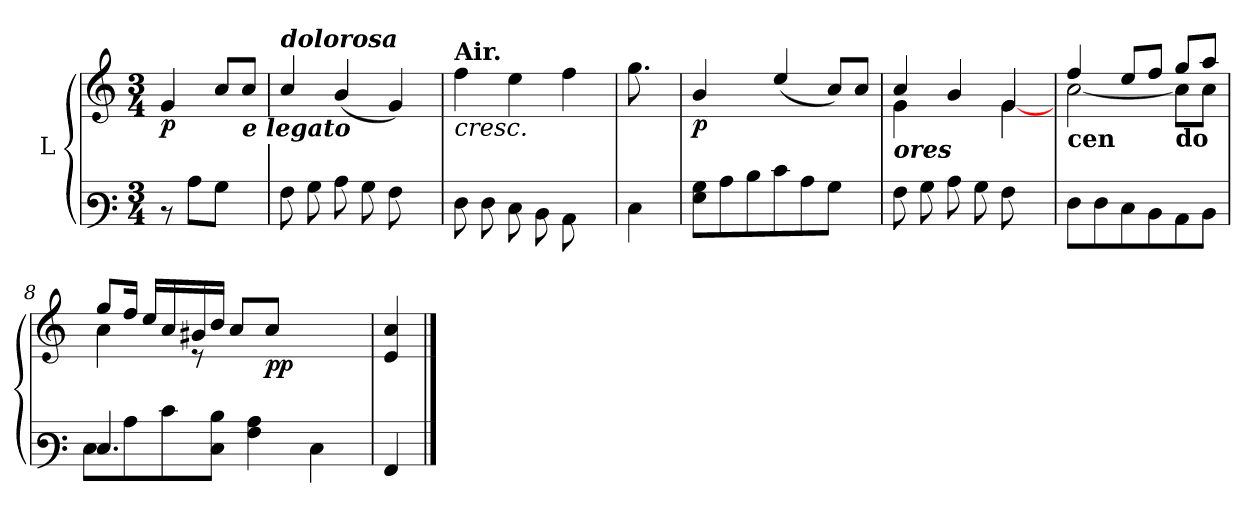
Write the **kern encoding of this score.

**kern	**kern	**dynam
*part1	*part1	*part1
*staff2	*staff1	*staff1/2
*I"L	*	*
*clefF3	*clefG3	*
*M3/4	*M3/4	*
=1	=1	=1
!	!	!LO:DY:b
8rD	4e/	p
8c\L	.	.
8B\J	8a/L	.
!	!LO:TX:b:Bi:t=e legato	!
8ryy	8a/J	.
=2	=2	=2
!	!LO:TX:a:Bi:t=dolorosa	!
8A\L	4a/	.
8B\	.	.
8c\	(>4g/	.
8B\	.	.
8A\	4e/)	.
8ryy	.	.
=3	=3	=3
!	!LO:TX:a:B:t=Air.	!
!	!	!LO:HP:b
8F\L	4dd\	<
8F\	.	.
8E\	4cc\	.
8D\	.	.
8C\	4dd\	.
8ryy	.	.
=4	=4	=4
4E\	8.ee\L	.
.	16ryy	.
=5	=5	=5
!	!	!LO:DY:b
8G\ 8B\L	4g/	p
8c\	.	.
8d\	8ryy	.
8e\	(>4cc/	.
8c\	.	.
8B\J	8a/L)	.
8ryy	8a/J	.
!!LO:LB:g=z
=6	=6	=6
*	*^	*
!	!LO:TX:b:Bi:t=ores	!	!
8A\L	4a/	4e\	.
8B\	.	.	.
8c\	4g/	4ryy	.
8B\	.	.	.
8A\	4e/	[<4e\	.
8ryy	.	.	.
=7	=7	=7	=7
!	!LO:TX:b:B:t=cen	!	!
8F\L	4dd/	[<2a\	.
8F\	.	.	.
8E\	8cc/L	.	.
8D\	8dd/J	.	.
!	!LO:TX:b:B:t=do	!	!
8C\	8ee/L	8a\L]	.
8D\J	8ff/J	8a\J	.
=8	=8	=8	=8
*^	*	*	*
4.E/	8E\L	8ee/L	4a\	.
.	8c\	16dd/Jk	.	.
.	.	16cc/LL	.	.
.	8e\	16a/	16ryy	.
.	.	16g#X/	8rc	[
2ryy	8E\ 8d\J	16b/JJ	.	.
.	.	4ryy	8a/L	.
.	4A\ 4c\	.	.	.
!	!	!	!	!LO:DY:b
!	!	!	!	!LO:DY:n=1:b
.	.	.	8a/J	p p
.	.	16ryy	4ryy	.
.	4E\	4ryy	.	.
8ryy	.	.	.	.
.	.	.	16ryy	.
*v	*v	*	*	*
*	*v	*v	*
=9	=9	=9
4AA/	4c/ 4a/	.
==	==	==
*-	*-	*-
